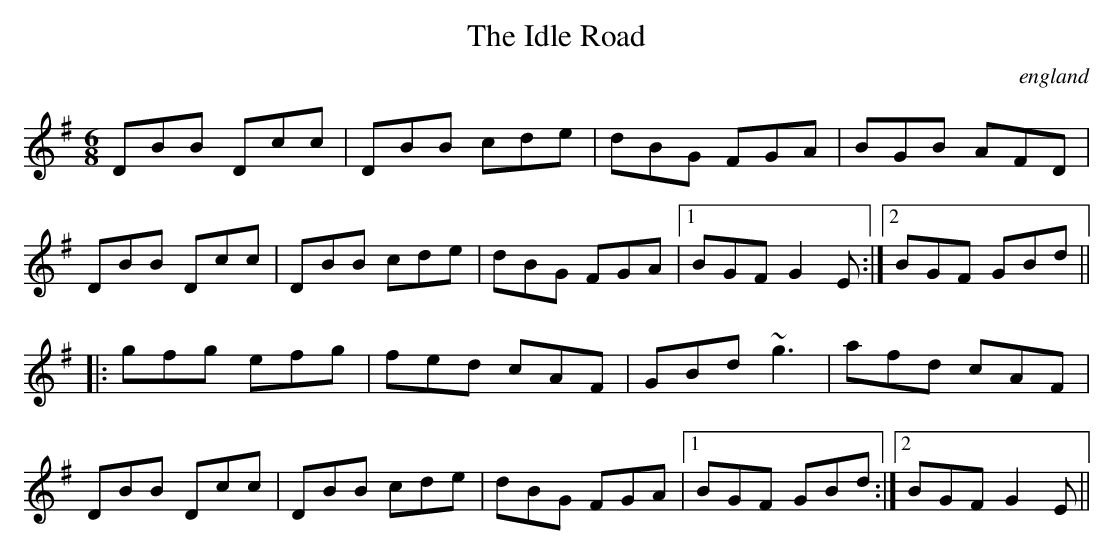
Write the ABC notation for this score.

X:1
T:Idle Road, The
O:england
M:6/8
L:1/8
K:G
DBB Dcc|DBB cde|dBG FGA|BGB AFD|
DBB Dcc|DBB cde|dBG FGA|1 BGF G2E:|2 BGF GBd||
|:gfg efg|fed cAF|GBd ~g3|afd cAF|
DBB Dcc|DBB cde|dBG FGA|1 BGF GBd:|2 BGF G2E||
